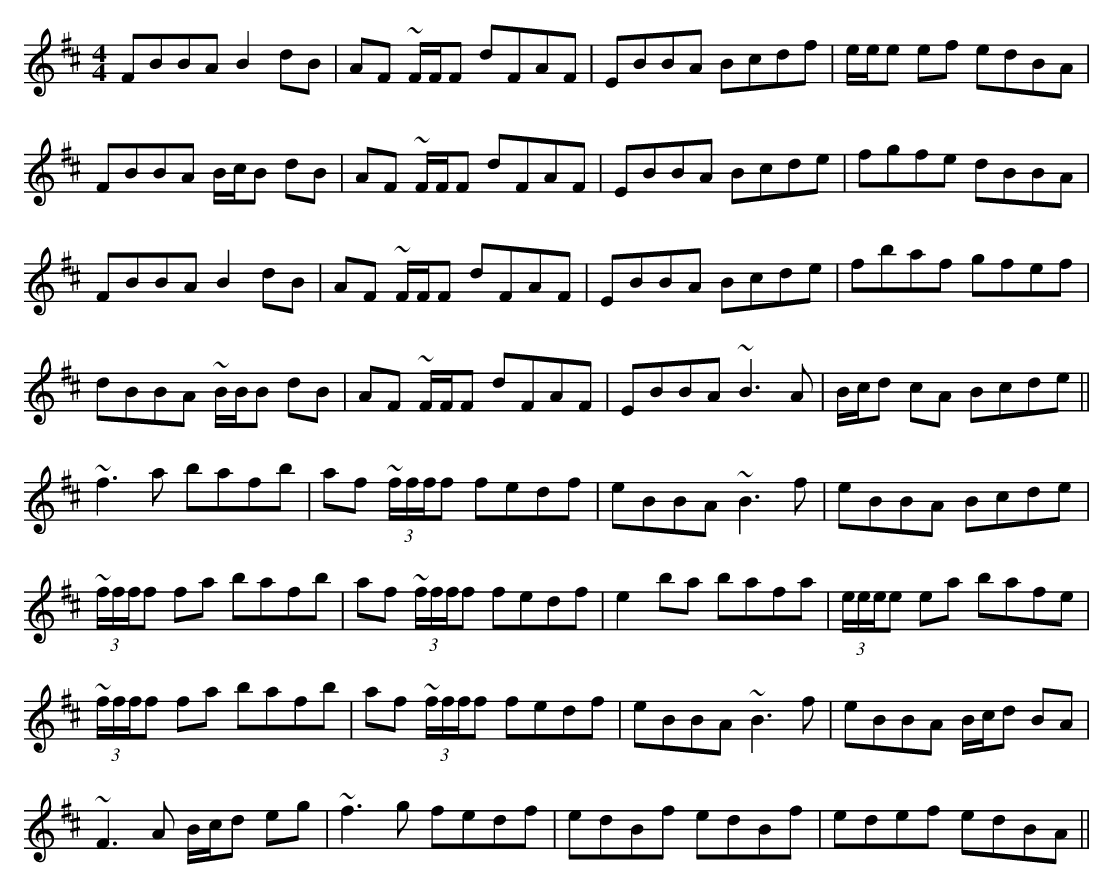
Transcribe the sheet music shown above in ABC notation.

X:1
M:4/4
K:Bmin
FBBA B2 dB|AF ~F/F/F dFAF|EBBA Bcdf|e/e/e ef edBA|
FBBA B/c/B dB|AF ~F/F/F dFAF|EBBA Bcde|fgfe dBBA|
FBBA B2 dB|AF ~F/F/F dFAF|EBBA Bcde|fbaf gfef|
dBBA ~B/B/B dB|AF ~F/F/F dFAF|EBBA ~B3 A|B/c/d cA Bcde||
~f3 a bafb|af ~(3f/f/f/f fedf|eBBA ~B3f|eBBA Bcde|
~(3f/f/f/f fa bafb|af ~(3f/f/f/f fedf|e2ba bafa|(3e/e/e/e ea bafe|
~(3f/f/f/f fa bafb|af ~(3f/f/f/f fedf|eBBA ~B3f|eBBA B/c/d BA|
~F3 A B/c/d eg|~f3 g fedf|edBf edBf|edef edBA||
